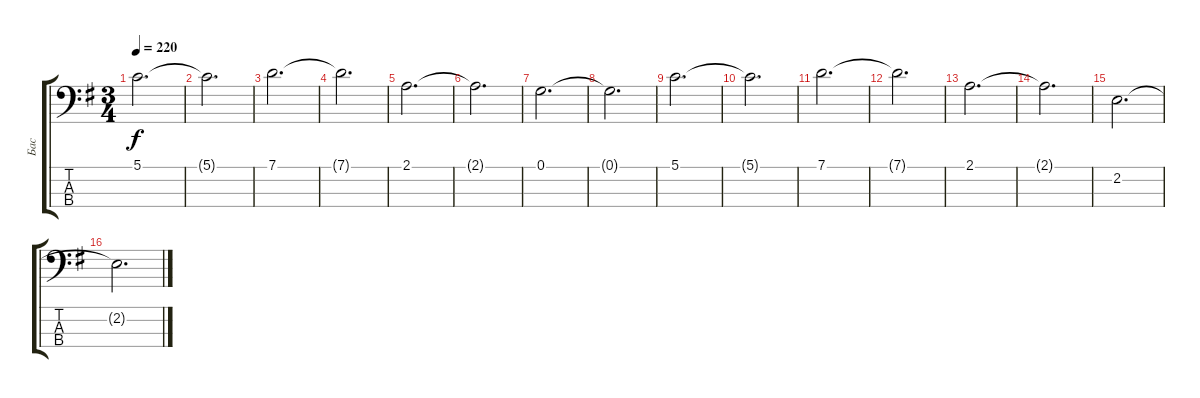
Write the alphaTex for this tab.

\track ("Бас" "Бас") {instrument electricbassfinger}
\staff {score tabs}
\tuning (G2 D2 A1 E1) {hide}
\ts (3 4)
\tempo 220
\clef f4
\ks eminor
5.1.2{d dy f} |
5.1{t}.2{d} |
7.1.2{d} |
7.1{t}.2{d} |
2.1.2{d} |
2.1{t}.2{d} |
0.1.2{d} |
0.1{t}.2{d} |
5.1.2{d} |
5.1{t}.2{d} |
7.1.2{d} |
7.1{t}.2{d} |
2.1.2{d} |
2.1{t}.2{d} |
2.2.2{d} |
2.2{t}.2{d}
